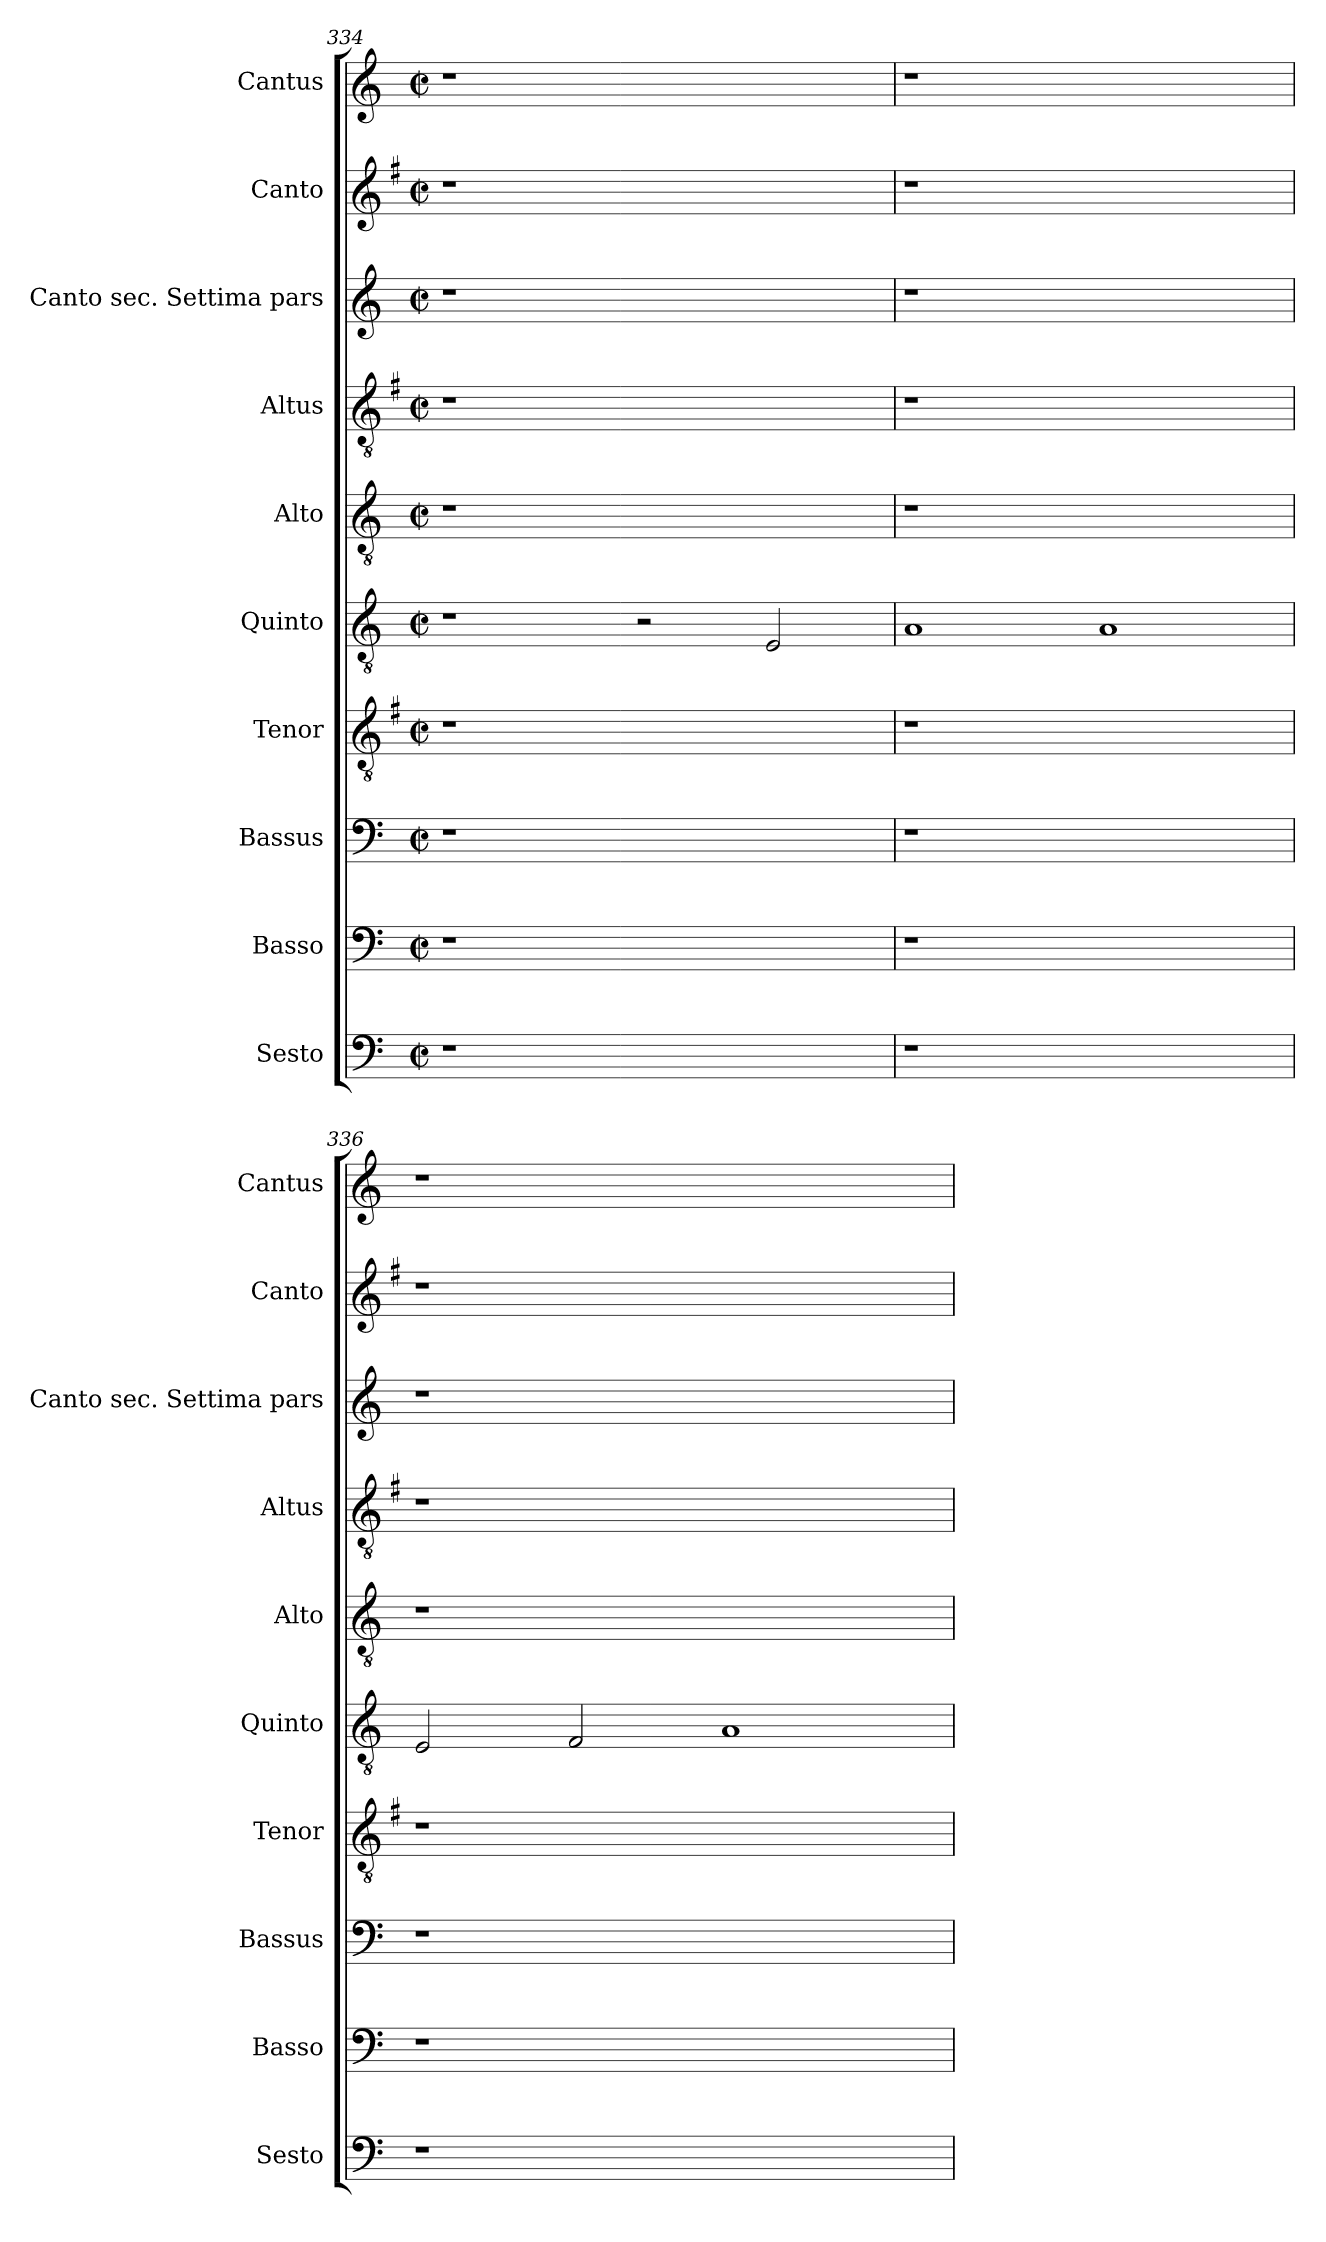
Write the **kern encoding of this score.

**kern	**kern	**kern	**kern	**kern	**kern	**kern	**kern	**kern	**kern
*part10	*part9	*part8	*part7	*part6	*part5	*part4	*part3	*part2	*part1
*staff10	*staff9	*staff8	*staff7	*staff6	*staff5	*staff4	*staff3	*staff2	*staff1
*I"Sesto	*I"Basso	*I"Bassus	*I"Tenor	*I"Quinto	*I"Alto	*I"Altus	*I"Canto sec. Settima pars	*I"Canto	*I"Cantus
*I'Sesto	*I'Basso	*I'Bassus	*I'Tenor	*I'Quinto	*I'Alto	*I'Altus	*I'Canto sec. Settima pars	*I'Canto	*I'Cantus
*clefF4	*clefF4	*clefF4	*clefGv2	*clefGv2	*clefGv2	*clefGv2	*clefG2	*clefG2	*clefG2
*k[]	*k[]	*k[]	*k[f#]	*k[]	*k[]	*k[f#]	*k[]	*k[f#]	*k[]
*C:	*C:	*C:	*G:	*C:	*C:	*G:	*C:	*G:	*C:
*M2/2	*M2/2	*M2/2	*M2/2	*M2/2	*M2/2	*M2/2	*M2/2	*M2/2	*M2/2
*met(c|)	*met(c|)	*met(c|)	*met(c|)	*met(c|)	*met(c|)	*met(c|)	*met(c|)	*met(c|)	*met(c|)
=334	=334	=334	=334	=334	=334	=334	=334	=334	=334
1r	1r	1r	1r	1r	1r	1r	1r	1r	1r
1ryy	1ryy	1ryy	1ryy	2r	1ryy	1ryy	1ryy	1ryy	1ryy
.	.	.	.	2E/	.	.	.	.	.
=335	=335	=335	=335	=335	=335	=335	=335	=335	=335
1r	1r	1r	1r	1A	1r	1r	1r	1r	1r
1ryy	1ryy	1ryy	1ryy	1A	1ryy	1ryy	1ryy	1ryy	1ryy
=336	=336	=336	=336	=336	=336	=336	=336	=336	=336
1r	1r	1r	1r	2E/	1r	1r	1r	1r	1r
.	.	.	.	2F/	.	.	.	.	.
1ryy	1ryy	1ryy	1ryy	1A	1ryy	1ryy	1ryy	1ryy	1ryy
=	=	=	=	=	=	=	=	=	=
*-	*-	*-	*-	*-	*-	*-	*-	*-	*-
